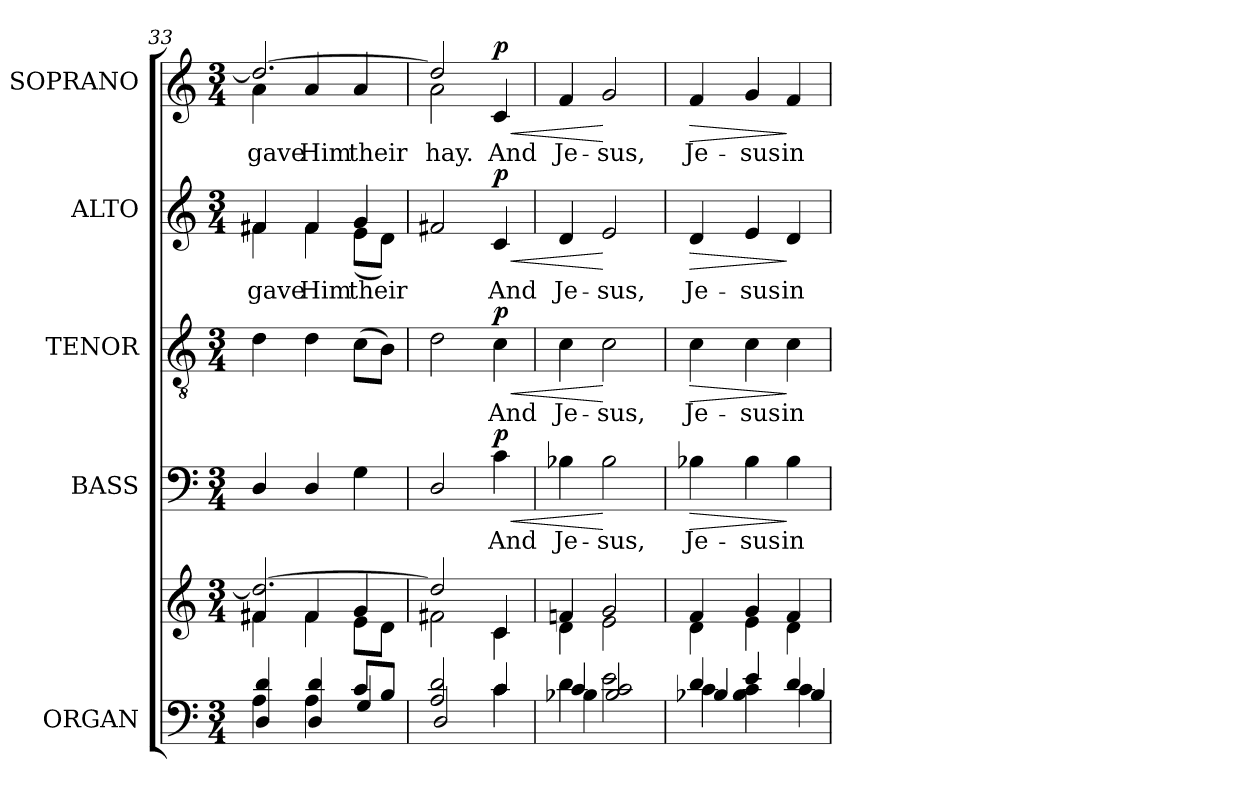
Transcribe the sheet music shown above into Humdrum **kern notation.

**kern	**kern	**kern	**text	**dynam	**kern	**text	**dynam	**kern	**text	**dynam	**kern	**text	**dynam
*part5	*part5	*part4	*part4	*part4	*part3	*part3	*part3	*part2	*part2	*part2	*part1	*part1	*part1
*staff6	*staff5	*staff4	*staff4	*staff4	*staff3	*staff3	*staff3	*staff2	*staff2	*staff2	*staff1	*staff1	*staff1
*I"ORGAN	*	*I"BASS	*	*	*I"TENOR	*	*	*I"ALTO	*	*	*I"SOPRANO	*	*
*I'Org.	*	*I'B.	*	*	*I'T.	*	*	*I'A.	*	*	*I'S.	*	*
*clefF4	*clefG2	*clefF4	*	*	*clefGv2	*	*	*clefG2	*	*	*clefG2	*	*
*	*	*	*	*	*ITrd7c12	*	*	*	*	*	*	*	*
*k[]	*k[]	*k[]	*	*	*k[]	*	*	*k[]	*	*	*k[]	*	*
*C:	*C:	*C:	*	*	*C:	*	*	*C:	*	*	*C:	*	*
*M3/4	*M3/4	*M3/4	*	*	*M3/4	*	*	*M3/4	*	*	*M3/4	*	*
=33	=33	=33	=33	=33	=33	=33	=33	=33	=33	=33	=33	=33	=33
*^	*^	*	*	*	*	*	*	*^	*	*	*	*	*
*	*	*	*^	*	*	*	*	*	*	*	*	*	*	*	*	*
!	!	!	!	!	!	!	!	!	!	!	!	!	!LO:LY:b:color=#000000	!	!	!	!
*	*	*	*	*	*	*	*	*	*	*	*	*	*	*	*^	*	*
!	!	!	!	!	!	!	!	!	!	!	!	!	!	!	!	!	!LO:LY:b:color=#000000	!
4Ai\	4Di/ 4di	2.ddi/_	4f#Xi\	4f#i/	4Di/	.	.	4Di\	.	.	4f#Xi/	4f#i\	gave	.	2.ddi/_	4ai\	gave	.
!	!	!	!	!	!	!	!	!	!	!	!	!	!LO:LY:b:color=#000000	!	!	!	!	!
!	!	!	!	!	!	!	!	!	!	!	!	!	!	!	!	!	!LO:LY:b:color=#000000	!
4Ai\	4Di/ 4di	.	4f#i\	4f#i/	4Di/	.	.	4Di\	.	.	4f#i/	4f#i\	Him	.	.	4ai/	Him	.
!	!	!	!	!	!	!	!	!	!	!	!	!	!LO:LY:b:color=#000000	!	!	!	!	!
!	!	!	!	!	!	!	!	!	!	!	!	!	!	!	!	!	!LO:LY:b:color=#000000	!
8ci/L	4Gi/	.	4gi/	8ei\L	4Gi\	.	.	(8Ci\L	.	.	4gi/	(8ei\L	their	.	.	4ai/	their	.
8Bi/J	.	.	.	8di\J	.	.	.	8BBi\J)	.	.	.	8di\J)	.	.	.	.	.	.
*	*	*	*v	*v	*	*	*	*	*	*	*v	*v	*	*	*	*	*	*
=34	=34	=34	=34	=34	=34	=34	=34	=34	=34	=34	=34	=34	=34	=34	=34	=34
*	*^	*	*	*	*	*	*	*	*	*	*	*	*	*	*	*
*	*	*	*	*^	*	*	*	*	*	*	*^	*	*	*	*	*	*
!	!	!	!	!	!	!	!	!	!	!	!	!	!	!	!	!	!	!LO:LY:b:color=#000000	!
*	*	*	*	*v	*v	*	*	*	*	*	*	*v	*v	*	*	*	*	*	*
2Ai/ 2di	2ryy	2Di/	2ddi/]	2f#Xi\	2Di/	.	.	2Di\	.	.	2f#Xi/	.	.	2ddi/]	2ai\	hay.	.
!	!	!	!	!	!	!LO:LY:b:color=#000000	!LO:HP:b	!	!	!	!	!	!	!	!	!	!
!	!	!	!	!	!	!	!	!	!LO:LY:b:color=#000000	!LO:HP:b	!	!	!	!	!	!	!
!	!	!	!	!	!	!	!	!	!	!	!	!LO:LY:b:color=#000000	!LO:HP:b	!	!	!	!
!	!	!	!	!	!	!	!	!	!	!	!	!	!	!	!	!LO:LY:b:color=#000000	!LO:HP:b
4ci/	4ci\	4ci/	4ci/	4ci\	4ci\	And	< p	4Ci\	And	< p	4ci/	And	< p	4ci/	4ryy	And	< p
*	*	*	*	*	*	*	*	*	*	*	*	*	*	*v	*v	*	*
=35	=35	=35	=35	=35	=35	=35	=35	=35	=35	=35	=35	=35	=35	=35	=35	=35
*	*	*	*	*	*	*	*	*	*	*	*	*	*	*^	*	*
!	!	!	!	!	!	!LO:LY:b:color=#000000	!	!	!	!	!	!	!	!	!	!	!
*	*	*	*	*	*	*	*	*	*	*	*	*	*	*v	*v	*	*
*	*	*	*	*	*	*	*	*	*	*	*	*	*	*^	*	*
!	!	!	!	!	!	!	!	!	!LO:LY:b:color=#000000	!	!	!	!	!	!	!	!
*	*	*	*	*	*	*	*	*	*	*	*	*	*	*v	*v	*	*
*	*	*	*	*	*	*	*	*	*	*	*	*	*	*^	*	*
!	!	!	!	!	!	!	!	!	!	!	!	!LO:LY:b:color=#000000	!	!	!	!	!
*	*	*	*	*	*	*	*	*	*	*	*	*	*	*v	*v	*	*
*	*	*	*	*	*	*	*	*	*	*	*	*	*	*^	*	*
!	!	!	!	!	!	!	!	!	!	!	!	!	!	!	!	!LO:LY:b:color=#000000	!
*	*	*	*	*	*	*	*	*	*	*	*	*	*	*v	*v	*	*
4di\	4ci/	4B-Xi\	4fni/	4di\	4B-Xi\	Je-	.	4Ci\	Je-	.	4di/	Je-	.	4fi/	Je-	.
!	!	!	!	!	!	!LO:LY:b:color=#000000	!	!	!	!	!	!	!	!	!	!
!	!	!	!	!	!	!	!	!	!LO:LY:b:color=#000000	!	!	!	!	!	!	!
!	!	!	!	!	!	!	!	!	!	!	!	!LO:LY:b:color=#000000	!	!	!	!
!	!	!	!	!	!	!	!	!	!	!	!	!	!	!	!LO:LY:b:color=#000000	!
2ei\	2ryy	2B-i/ 2ci	2gi/	2ei\	2B-i\	-sus,	[	2Ci\	-sus,	[	2ei/	-sus,	[	2gi/	-sus,	[
=36	=36	=36	=36	=36	=36	=36	=36	=36	=36	=36	=36	=36	=36	=36	=36	=36
!	!	!	!	!	!	!LO:LY:b:color=#000000	!LO:HP:b	!	!	!	!	!	!	!	!	!
!	!	!	!	!	!	!	!	!	!LO:LY:b:color=#000000	!LO:HP:b	!	!	!	!	!	!
!	!	!	!	!	!	!	!	!	!	!	!	!LO:LY:b:color=#000000	!LO:HP:b	!	!	!
!	!	!	!	!	!	!	!	!	!	!	!	!	!	!	!LO:LY:b:color=#000000	!LO:HP:b
4di/	4ci\	4B-Xi/	4fi/	4di\	4B-Xi\	Je-	>	4Ci\	Je-	>	4di/	Je-	>	4fi/	Je-	>
!	!	!	!	!	!	!LO:LY:b:color=#000000	!	!	!	!	!	!	!	!	!	!
!	!	!	!	!	!	!	!	!	!LO:LY:b:color=#000000	!	!	!	!	!	!	!
!	!	!	!	!	!	!	!	!	!	!	!	!LO:LY:b:color=#000000	!	!	!	!
!	!	!	!	!	!	!	!	!	!	!	!	!	!	!	!LO:LY:b:color=#000000	!
4ei/	4B-i\ 4ci	4ryy	4gi/	4ei\	4B-i\	-sus	.	4Ci\	-sus	.	4ei/	-sus	.	4gi/	-sus	.
!	!	!	!	!	!	!LO:LY:b:color=#000000	!	!	!	!	!	!	!	!	!	!
!	!	!	!	!	!	!	!	!	!LO:LY:b:color=#000000	!	!	!	!	!	!	!
!	!	!	!	!	!	!	!	!	!	!	!	!LO:LY:b:color=#000000	!	!	!	!
!	!	!	!	!	!	!	!	!	!	!	!	!	!	!	!LO:LY:b:color=#000000	!
4di/	4ci\	4B-i/	4fi/	4di\	4B-i\	in	]	4Ci\	in	]	4di/	in	]	4fi/	in	]
*v	*v	*v	*	*	*	*	*	*	*	*	*	*	*	*	*	*
*	*v	*v	*	*	*	*	*	*	*	*	*	*	*	*
=	=	=	=	=	=	=	=	=	=	=	=	=	=
*-	*-	*-	*-	*-	*-	*-	*-	*-	*-	*-	*-	*-	*-
